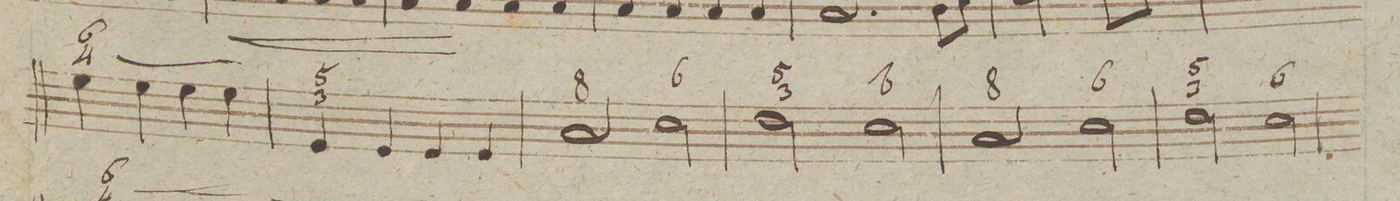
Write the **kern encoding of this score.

**kern	**fba	**dynam
*I"Organo	*	*
*clefF4	*	*
*k[]	*	*
*met(c|)	*	*
*M2/2	*	*
4G\	6 4_	.
4G\	.	.
4G\	.	.
4G\	.	.
=204	=204	=204
4GG/	5 3	.
4GG/	.	.
4GG/	.	.
4GG/	.	.
=205	=205	=205
2C/	8	.
2E\	6	.
=206	=206	=206
2F\	5 3	.
2E\	6	.
=207	=207	=207
2C/	8	.
2E\	6	.
=208	=208	=208
2F\	5 3	.
2E\	6	.
=209	=209	=209
*-	*-	*-
